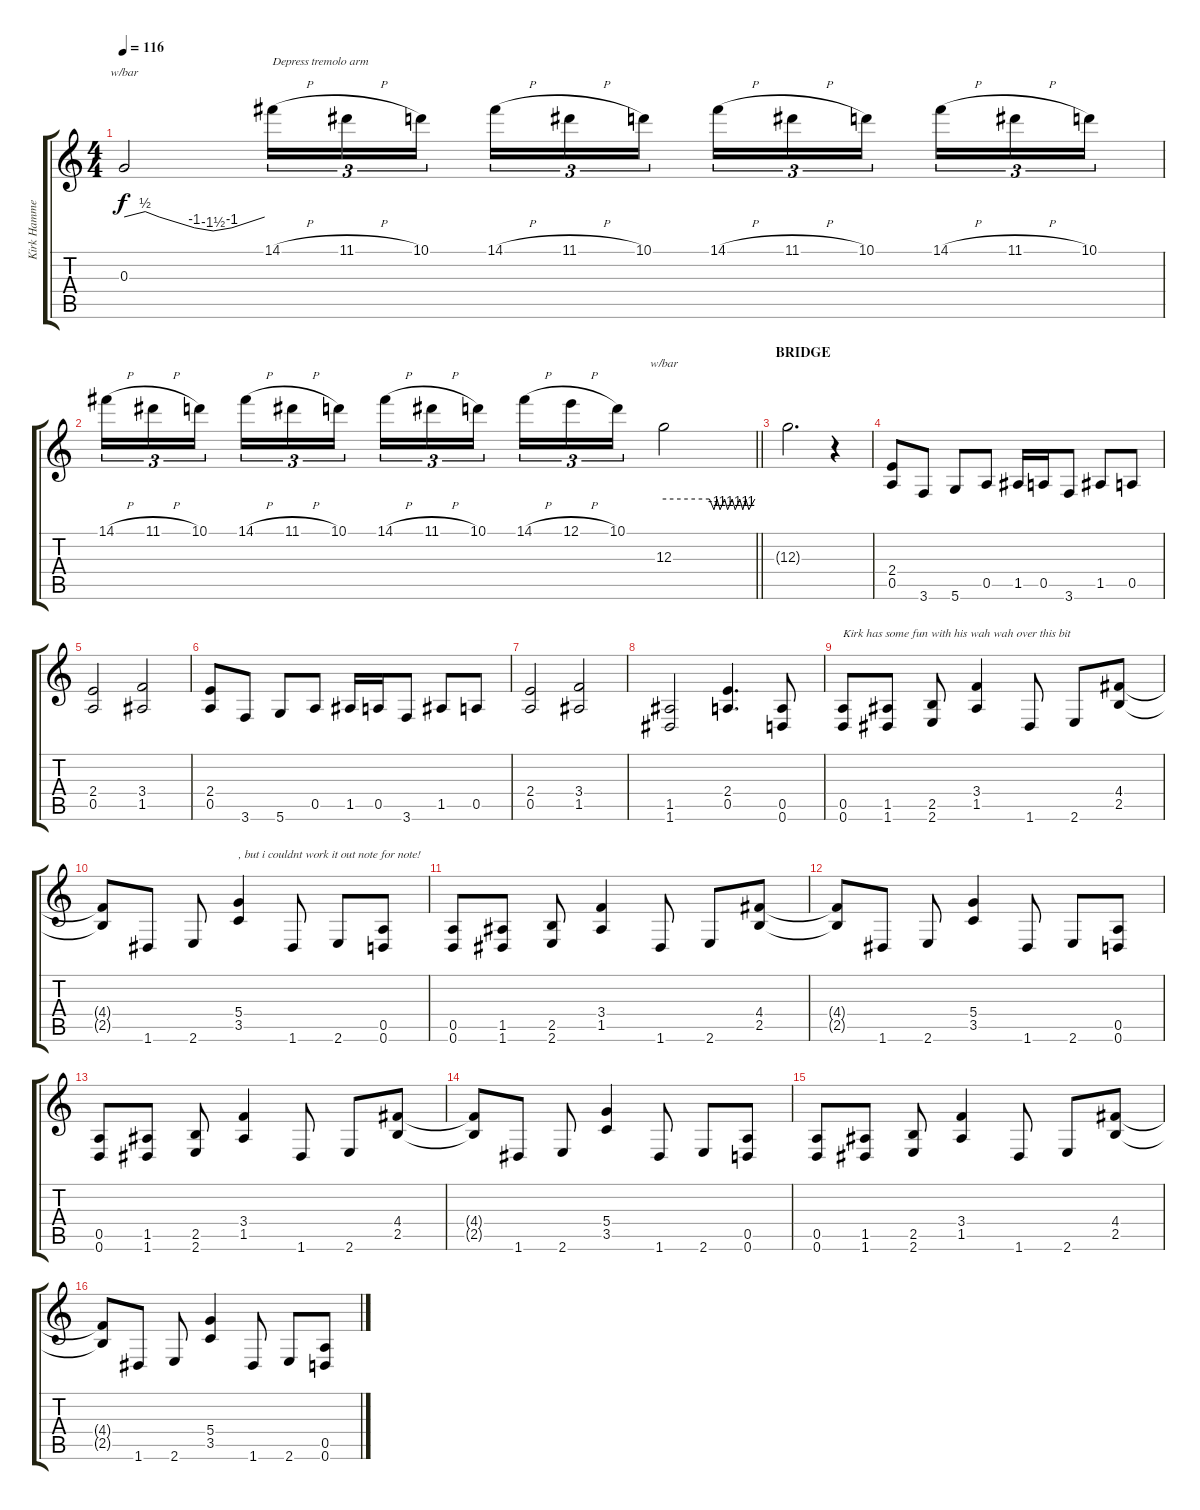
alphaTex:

\track ("Kirk Hammet (Lead)" "Kirk Hamme") {instrument distortionguitar}
\staff {score tabs}
\tuning (E4 B3 G3 D3 A2 D2) {hide}
\ts (4 4)
\tempo 116
\clef g2
\ks c
0.3.2{tbe (custom default 0 0 9 2 15 0 30 -4 38 -6 46 -4 60 0) dy f} 14.1{h}.16{tu (3 2) txt "Depress tremolo arm"} 11.1{h}.16{tu (3 2)} 10.1.16{tu (3 2) beam splitsecondary} 14.1{h}.16{tu (3 2)} 11.1{h}.16{tu (3 2)} 10.1.16{tu (3 2)} 14.1{h}.16{tu (3 2)} 11.1{h}.16{tu (3 2)} 10.1.16{tu (3 2) beam splitsecondary} 14.1{h}.16{tu (3 2)} 11.1{h}.16{tu (3 2)} 10.1.16{tu (3 2)} |
\barLineRight lightlight
14.1{h}.16{tu (3 2)} 11.1{h}.16{tu (3 2)} 10.1.16{tu (3 2) beam splitsecondary} 14.1{h}.16{tu (3 2)} 11.1{h}.16{tu (3 2)} 10.1.16{tu (3 2)} 14.1{h}.16{tu (3 2)} 11.1{h}.16{tu (3 2)} 10.1.16{tu (3 2) beam splitsecondary} 14.1{h}.16{tu (3 2)} 12.1{h}.16{tu (3 2)} 10.1.16{tu (3 2)} 12.3.2{tbe (custom default 0 0 30 0 33 -4 35 0 37 -4 40 0 42 -4 45 0 47 -4 50 0 52 -4 54 0 56 -4 60 0)} |
\section ("" "BRIDGE")
12.3{t}.2{d} r.4 |
(2.4 0.5).8 3.6.8 5.6.8 0.5.8 1.5.16 0.5.16 3.6.8 1.5.8 0.5.8 |
(2.4 0.5).2 (3.4 1.5).2 |
(2.4 0.5).8 3.6.8 5.6.8 0.5.8 1.5.16 0.5.16 3.6.8 1.5.8 0.5.8 |
(2.4 0.5).2 (3.4 1.5).2 |
(1.5 1.6).2 (2.4 0.5).4{d} (0.5 0.6).8 |
(0.5 0.6).8{txt "Kirk has some fun with his wah wah over this bit"} (1.5 1.6).8 (2.5 2.6).8 (3.4 1.5).4 1.6.8 2.6.8 (4.4 2.5).8 |
(4.4{t} 2.5{t}).8 1.6.8 2.6.8 (5.4 3.5).4{txt ", but i couldnt work it out note for note!"} 1.6.8 2.6.8 (0.5 0.6).8 |
(0.5 0.6).8 (1.5 1.6).8 (2.5 2.6).8 (3.4 1.5).4 1.6.8 2.6.8 (4.4 2.5).8 |
(4.4{t} 2.5{t}).8 1.6.8 2.6.8 (5.4 3.5).4 1.6.8 2.6.8 (0.5 0.6).8 |
(0.5 0.6).8 (1.5 1.6).8 (2.5 2.6).8 (3.4 1.5).4 1.6.8 2.6.8 (4.4 2.5).8 |
(4.4{t} 2.5{t}).8 1.6.8 2.6.8 (5.4 3.5).4 1.6.8 2.6.8 (0.5 0.6).8 |
(0.5 0.6).8 (1.5 1.6).8 (2.5 2.6).8 (3.4 1.5).4 1.6.8 2.6.8 (4.4 2.5).8 |
(4.4{t} 2.5{t}).8 1.6.8 2.6.8 (5.4 3.5).4 1.6.8 2.6.8 (0.5 0.6).8
